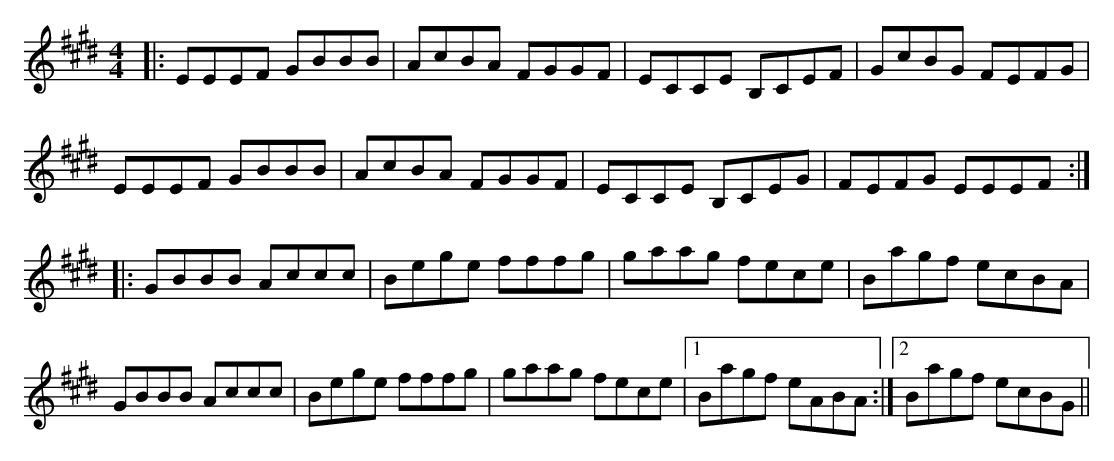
X:1
M:4/4
K:E
|:EEEF GBBB|AcBA FGGF|ECCE B,CEF|GcBG FEFG|
EEEF GBBB|AcBA FGGF|ECCE B,CEG|FEFG EEEF:|
|:GBBB Accc|Bege fffg|gaag fece|Bagf ecBA|
GBBB Accc|Bege fffg|gaag fece|1 Bagf eABA:|2 Bagf ecBG||
